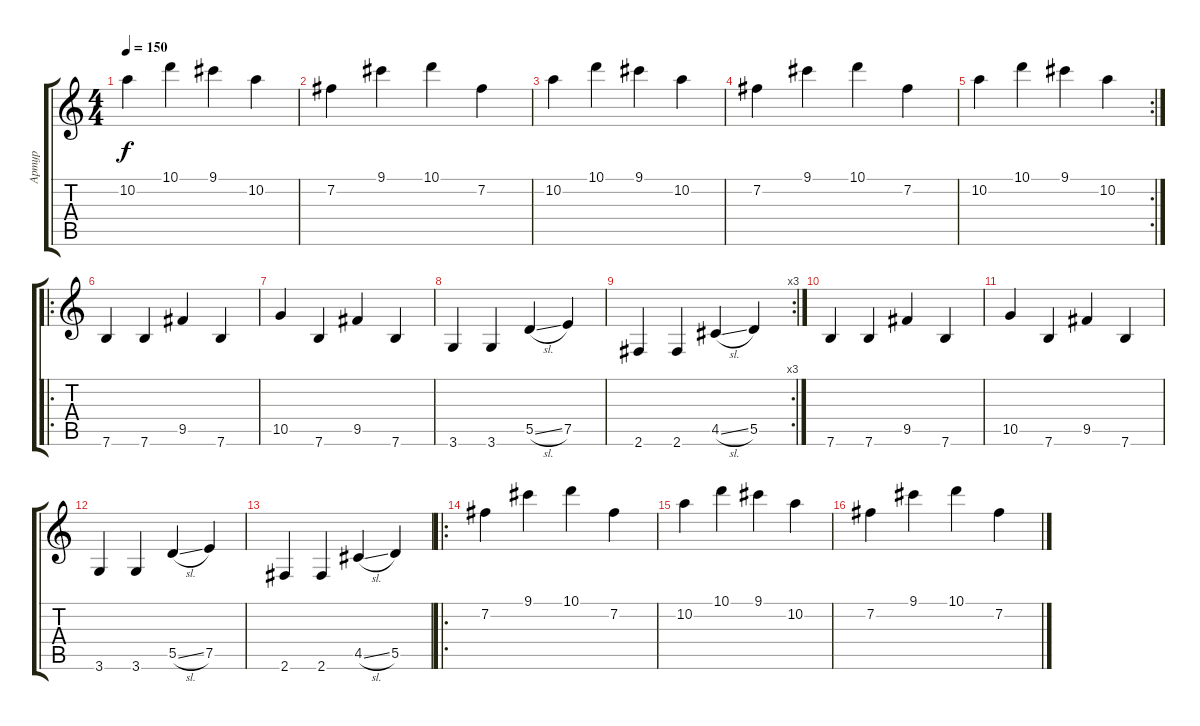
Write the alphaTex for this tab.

\track ("Артур" "Артур") {instrument distortionguitar}
\staff {score tabs}
\tuning (E4 B3 G3 D3 A2 E2) {hide}
\ts (4 4)
\tempo 150
\clef g2
\ks c
10.2.4{dy f} 10.1.4 9.1.4 10.2.4 |
7.2.4 9.1.4 10.1.4 7.2.4 |
10.2.4 10.1.4 9.1.4 10.2.4 |
7.2.4 9.1.4 10.1.4 7.2.4 |
\rc 2
10.2.4 10.1.4 9.1.4 10.2.4 |
\ro
7.6.4 7.6.4 9.5.4 7.6.4 |
10.5.4 7.6.4 9.5.4 7.6.4 |
3.6.4 3.6.4 5.5{sl}.4 7.5.4 |
\rc 3
2.6.4 2.6.4 4.5{sl}.4 5.5.4 |
7.6.4 7.6.4 9.5.4 7.6.4 |
10.5.4 7.6.4 9.5.4 7.6.4 |
3.6.4 3.6.4 5.5{sl}.4 7.5.4 |
2.6.4 2.6.4 4.5{sl}.4 5.5.4 |
\ro
7.2.4 9.1.4 10.1.4 7.2.4 |
10.2.4 10.1.4 9.1.4 10.2.4 |
7.2.4 9.1.4 10.1.4 7.2.4
